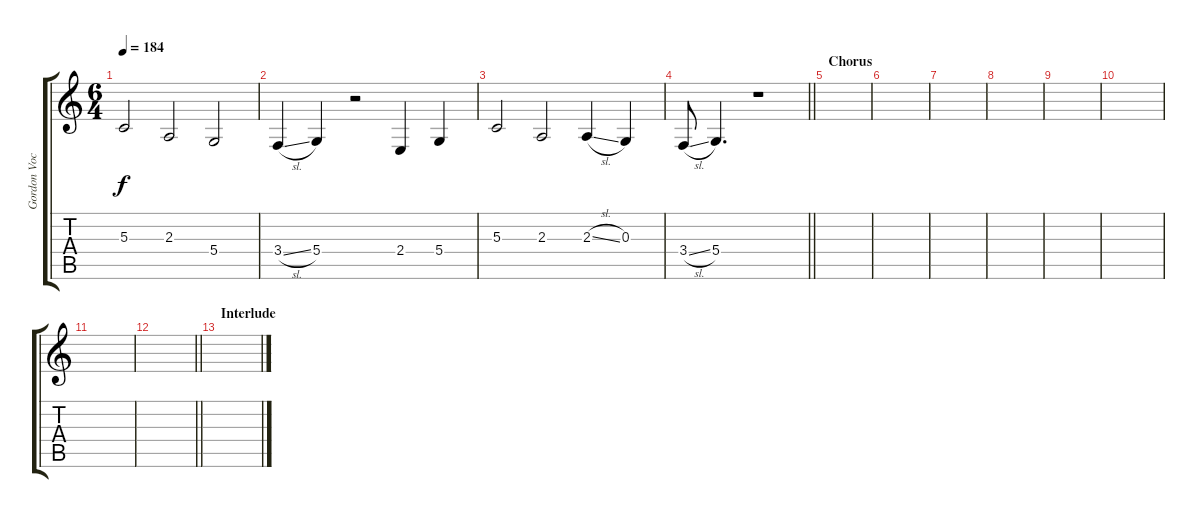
\track ("Gordon Vocals" "Gordon Voc") {instrument choiraahs}
\staff {score tabs}
\tuning (E4 B3 G3 D3 A2 E2) {hide}
\ts (6 4)
\tempo 184
\clef g2
\ks c
5.3.2{dy f} 2.3.2 5.4.2 |
3.4{sl}.4 5.4.4 r.2 2.4.4 5.4.4 |
5.3.2 2.3.2 2.3{sl}.4 0.3.4 |
\barLineRight lightlight
3.4{sl}.8 5.4.4{d} r.1 |
\section ("" "Chorus")
|
|
|
|
|
|
|
\barLineRight lightlight
|
\section ("" "Interlude")
